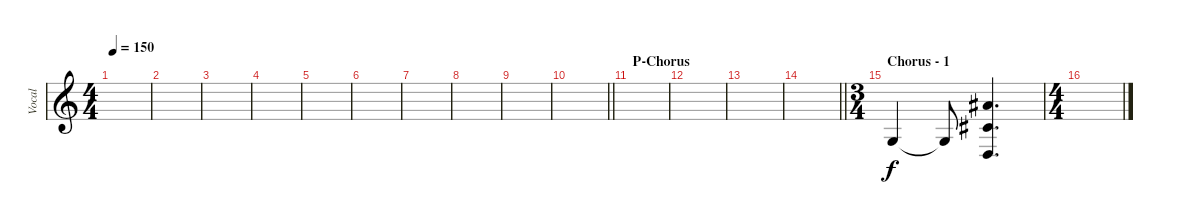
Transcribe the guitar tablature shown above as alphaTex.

\track ("Vocal" "Vocal") {instrument pad7halo}
\staff {score}
\tuning (E4 B3 G3 D3 A2 E2) {hide}
\ts (4 4)
\tempo 150
\clef g2
\ks c
|
|
|
|
|
|
|
|
|
\barLineRight lightlight
|
\section ("" "P-Chorus")
|
|
|
\barLineRight lightlight
|
\ts (3 4)
\section ("" "Chorus - 1")
0.3.4 0.3{t}.8 (6.1 2.2 0.4).4{d volume 16 balance 7 instrument reversecymbal} |
\ts (4 4)
